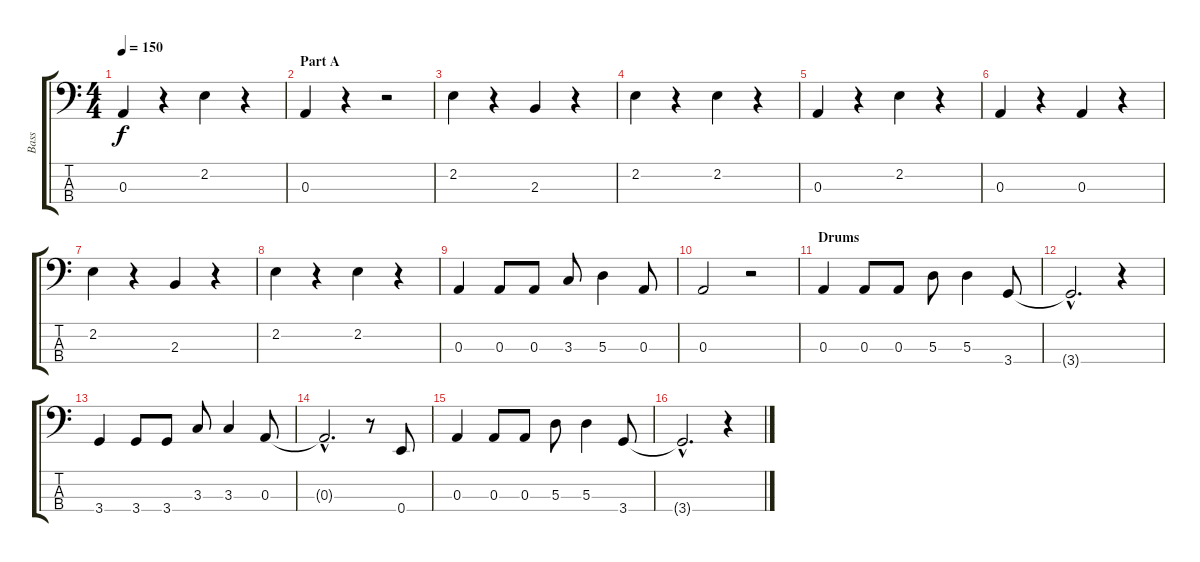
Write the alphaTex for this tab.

\track ("Bass" "Bass") {instrument electricguitarmuted}
\staff {score tabs}
\tuning (G2 D2 A1 E1) {hide}
\ts (4 4)
\tempo 150
\clef f4
\ks c
0.3.4{dy f} r.4 2.2.4 r.4 |
\section ("" "Part A")
0.3.4 r.4 r.2 |
2.2.4 r.4 2.3.4 r.4 |
2.2.4 r.4 2.2.4 r.4 |
0.3.4 r.4 2.2.4 r.4 |
0.3.4 r.4 0.3.4 r.4 |
2.2.4 r.4 2.3.4 r.4 |
2.2.4 r.4 2.2.4 r.4 |
0.3.4 0.3.8 0.3.8 3.3.8 5.3.4 0.3.8 |
0.3.2 r.2 |
\section ("" "Drums")
0.3.4 0.3.8 0.3.8 5.3.8 5.3.4 3.4.8 |
3.4{hac t}.2{d} r.4 |
3.4.4 3.4.8 3.4.8 3.3.8 3.3.4 0.3.8 |
0.3{hac t}.2{d} r.8 0.4.8 |
0.3.4 0.3.8 0.3.8 5.3.8 5.3.4 3.4.8 |
3.4{hac t}.2{d} r.4
